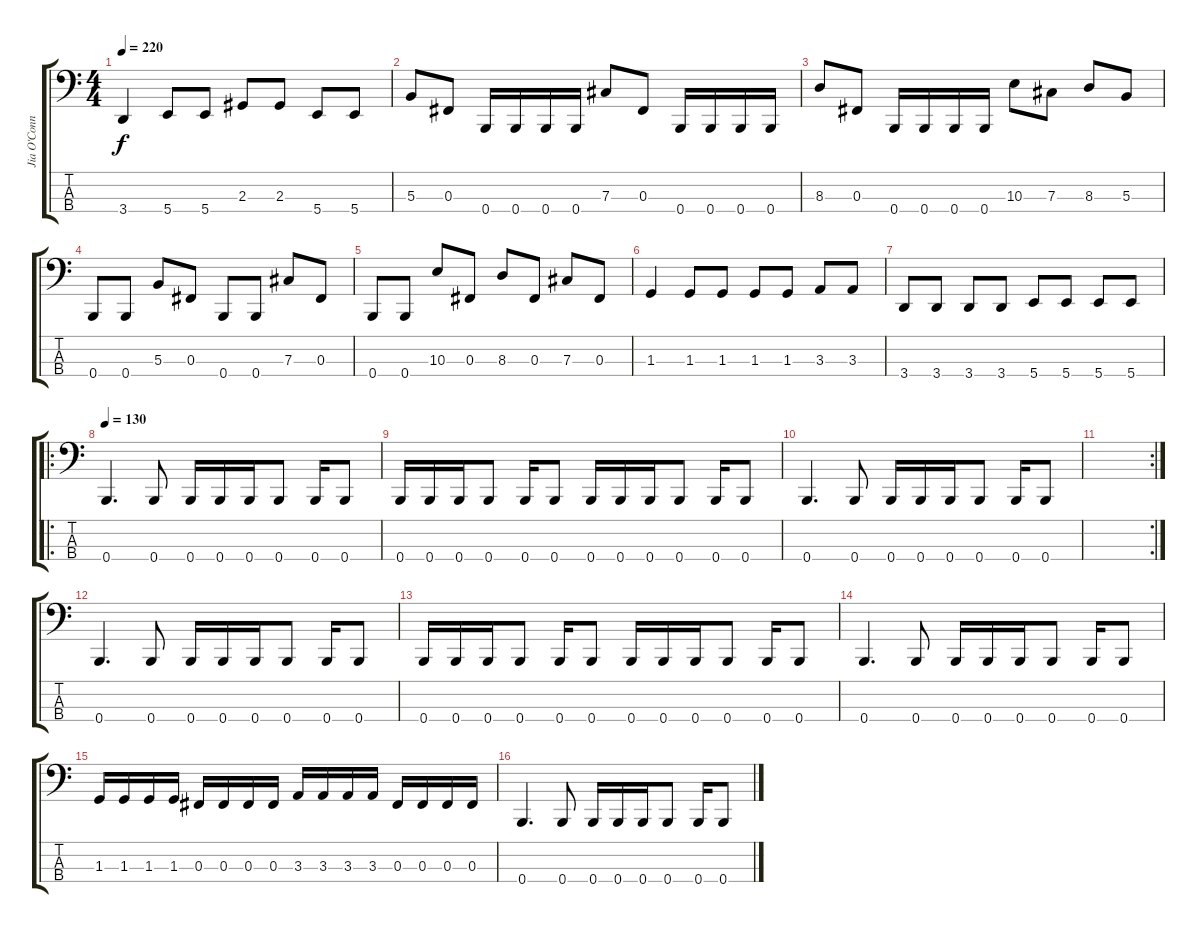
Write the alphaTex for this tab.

\track ("Jia O'Connor" "Jia O'Conn") {instrument electricbasspick}
\staff {score tabs}
\tuning (E2 B1 Gb1 B0) {hide}
\ts (4 4)
\tempo 220
\clef f4
\ks c
3.4.4{dy f} 5.4.8 5.4.8 2.3.8 2.3.8 5.4.8 5.4.8 |
5.3.8 0.3.8 0.4.16 0.4.16 0.4.16 0.4.16 7.3.8 0.3.8 0.4.16 0.4.16 0.4.16 0.4.16 |
8.3.8 0.3.8 0.4.16 0.4.16 0.4.16 0.4.16 10.3.8 7.3.8 8.3.8 5.3.8 |
0.4.8 0.4.8 5.3.8 0.3.8 0.4.8 0.4.8 7.3.8 0.3.8 |
0.4.8 0.4.8 10.3.8 0.3.8 8.3.8 0.3.8 7.3.8 0.3.8 |
1.3.4 1.3.8 1.3.8 1.3.8 1.3.8 3.3.8 3.3.8 |
3.4.8 3.4.8 3.4.8 3.4.8 5.4.8 5.4.8 5.4.8 5.4.8 |
\ro
\tempo 130
0.4.4{d} 0.4.8 0.4.16 0.4.16 0.4.16 0.4.8 0.4.16 0.4.8 |
0.4.16 0.4.16 0.4.16 0.4.8 0.4.16 0.4.8 0.4.16 0.4.16 0.4.16 0.4.8 0.4.16 0.4.8 |
0.4.4{d} 0.4.8 0.4.16 0.4.16 0.4.16 0.4.8 0.4.16 0.4.8 |
\rc 2
|
0.4.4{d} 0.4.8 0.4.16 0.4.16 0.4.16 0.4.8 0.4.16 0.4.8 |
0.4.16 0.4.16 0.4.16 0.4.8 0.4.16 0.4.8 0.4.16 0.4.16 0.4.16 0.4.8 0.4.16 0.4.8 |
0.4.4{d} 0.4.8 0.4.16 0.4.16 0.4.16 0.4.8 0.4.16 0.4.8 |
1.3.16 1.3.16 1.3.16 1.3.16 0.3.16 0.3.16 0.3.16 0.3.16 3.3.16 3.3.16 3.3.16 3.3.16 0.3.16 0.3.16 0.3.16 0.3.16 |
0.4.4{d} 0.4.8 0.4.16 0.4.16 0.4.16 0.4.8 0.4.16 0.4.8
